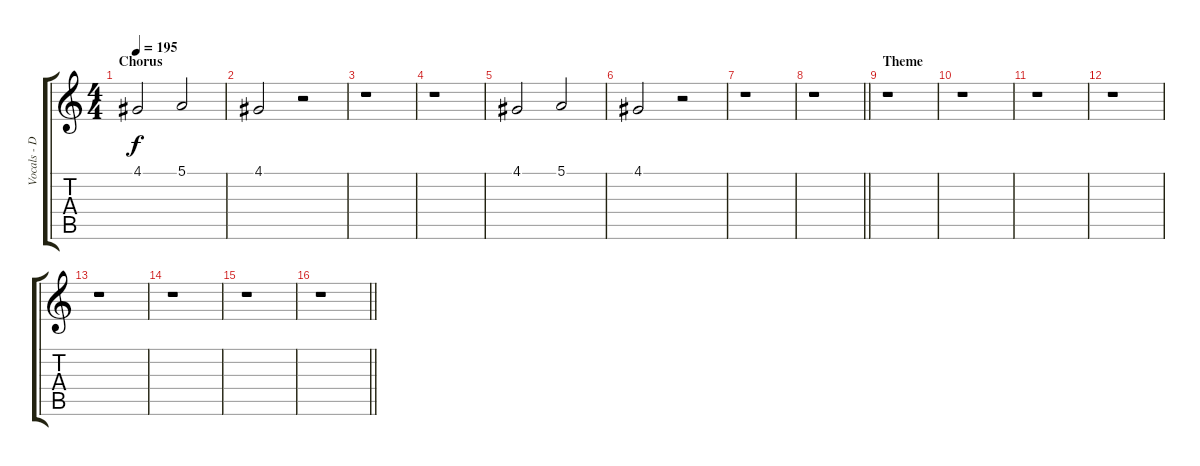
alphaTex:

\track ("Vocals - Dave" "Vocals - D") {mute instrument lead6voice}
\staff {score tabs}
\tuning (E4 B3 G3 D3 A2 E2) {hide}
\ts (4 4)
\section ("" "Chorus")
\tempo 195
\clef g2
\ks c
4.1.2{dy f volume 16} 5.1.2 |
4.1.2 r.2 |
r.1 |
r.1 |
4.1.2 5.1.2 |
4.1.2 r.2 |
r.1 |
\barLineRight lightlight
r.1 |
\section ("" "Theme")
r.1{volume 13} |
r.1 |
r.1 |
r.1 |
r.1 |
r.1 |
r.1 |
\barLineRight lightlight
r.1
